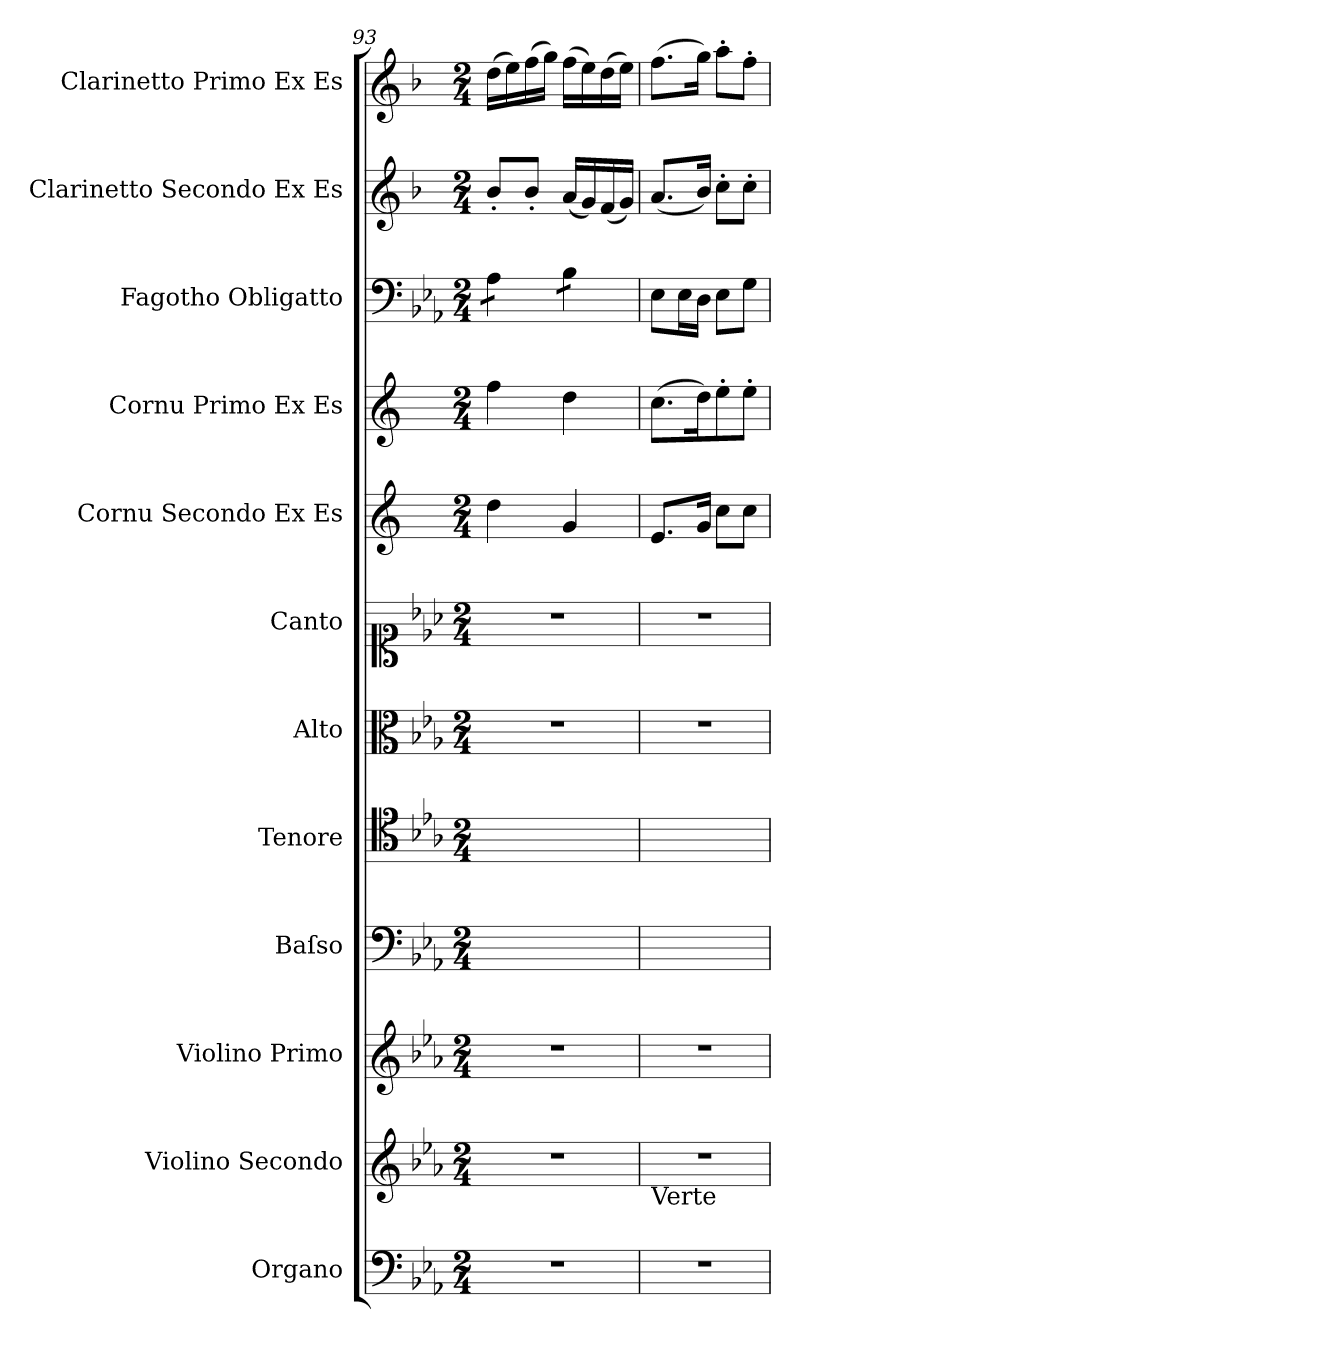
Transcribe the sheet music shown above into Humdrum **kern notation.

**kern	**kern	**kern	**kern	**kern	**kern	**kern	**kern	**kern	**kern	**kern	**kern
*part12	*part11	*part10	*part9	*part8	*part7	*part6	*part5	*part4	*part3	*part2	*part1
*staff12	*staff11	*staff10	*staff9	*staff8	*staff7	*staff6	*staff5	*staff4	*staff3	*staff2	*staff1
*I"Organo	*I"Violino Secondo	*I"Violino Primo	*I"Baſso	*I"Tenore	*I"Alto	*I"Canto	*I"Cornu Secondo Ex Es	*I"Cornu Primo Ex Es	*I"Fagotho Obligatto	*I"Clarinetto Secondo Ex Es	*I"Clarinetto Primo Ex Es
*I'Org	*	*I'Vno I	*I'B.	*I'T.	*I'A.	*I'C.	*	*I'Cor I	*I'Fag.	*	*I'Cor I
*clefF4	*clefG2	*clefG2	*clefF4	*clefC4	*clefC3	*clefC1	*clefG2	*clefG2	*clefF4	*clefG2	*clefG2
*	*	*	*	*	*	*	*ITrd5c9	*ITrd5c9	*	*ITrd1c2	*ITrd1c2
*k[b-e-a-]	*k[b-e-a-]	*k[b-e-a-]	*k[b-e-a-]	*k[b-e-a-]	*k[b-e-a-]	*k[b-e-a-]	*k[b-e-a-]	*k[b-e-a-]	*k[b-e-a-]	*k[b-e-a-]	*k[b-e-a-]
*c:	*c:	*c:	*c:	*c:	*c:	*c:	*c:	*c:	*c:	*c:	*c:
*M2/4	*M2/4	*M2/4	*M2/4	*M2/4	*M2/4	*M2/4	*M2/4	*M2/4	*M2/4	*M2/4	*M2/4
=93	=93	=93	=93	=93	=93	=93	=93	=93	=93	=93	=93
*	*	*	*	*	*	*	*	*	*tremolo	*	*
2r	2r	2r	2ryy	2ryy	2r	2r	4f\	4a-\	8A-\L	8a-'/L	(16cc\LL
.	.	.	.	.	.	.	.	.	.	.	16dd\)
.	.	.	.	.	.	.	.	.	8A-\J	8a-'/J	(16ee-\
.	.	.	.	.	.	.	.	.	.	.	16ff\JJ)
.	.	.	.	.	.	.	4B-/	4f\	8B-\L	(16g/LL	(16ee-\LL
.	.	.	.	.	.	.	.	.	.	16f/)	16dd\)
.	.	.	.	.	.	.	.	.	8B-\J	(16e-/	(16cc\
*	*	*	*	*	*	*	*	*	*Xtremolo	*	*
.	.	.	.	.	.	.	.	.	.	16f/JJ)	16dd\JJ)
=94	=94	=94	=94	=94	=94	=94	=94	=94	=94	=94	=94
!	!LO:TX:b:t=Verte	!	!	!	!	!	!	!	!	!	!
2r	2r	2r	2ryy	2ryy	2r	2r	8.G/L	(8.e-\L	8E-\L	(8.g/L	(8.ee-\L
.	.	.	.	.	.	.	.	.	16E-\L	.	.
.	.	.	.	.	.	.	16B-/Jk	16f\K)	16D\JJ	16a-/Jk)	16ff\Jk)
.	.	.	.	.	.	.	8e-\L	8g'\	8E-\L	8b-'\L	8gg'\L
.	.	.	.	.	.	.	8e-\J	8g'\J	8G\J	8b-'\J	8ee-'\J
=	=	=	=	=	=	=	=	=	=	=	=
*-	*-	*-	*-	*-	*-	*-	*-	*-	*-	*-	*-
